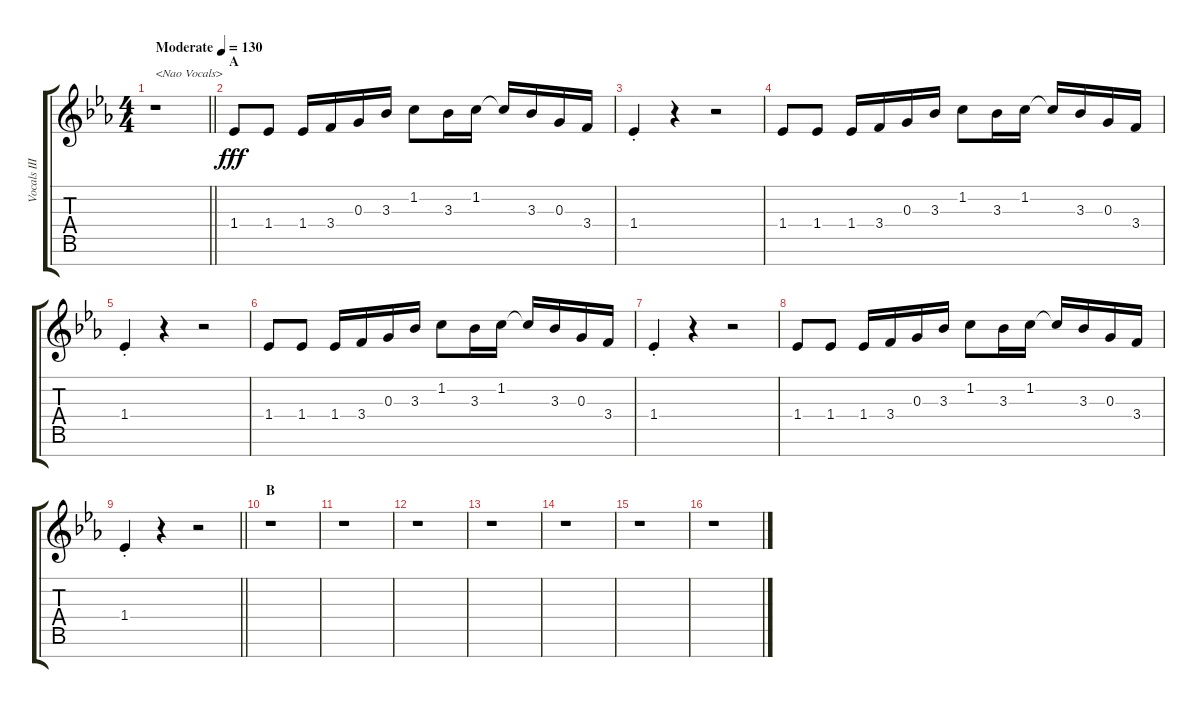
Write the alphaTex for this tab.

\track ("Vocals III" "Vocals III") {instrument voiceoohs}
\staff {score tabs}
\tuning (E5 B4 G4 D4 A3 E3 B2) {hide}
\ts (4 4)
\tempo (130 "Moderate")
\clef g2
\barLineRight lightlight
\ks eb
r.1{txt "<Nao Vocals>" dy fff instrument voiceoohs} |
\section ("" "A")
1.4.8 1.4.8 1.4.16 3.4.16 0.3.16 3.3.16 1.2.8 3.3.16 1.2.16 1.2{t}.16 3.3.16 0.3.16 3.4.16 |
1.4{st}.4 r.4 r.2 |
1.4.8 1.4.8 1.4.16 3.4.16 0.3.16 3.3.16 1.2.8 3.3.16 1.2.16 1.2{t}.16 3.3.16 0.3.16 3.4.16 |
1.4{st}.4 r.4 r.2 |
1.4.8 1.4.8 1.4.16 3.4.16 0.3.16 3.3.16 1.2.8 3.3.16 1.2.16 1.2{t}.16 3.3.16 0.3.16 3.4.16 |
1.4{st}.4 r.4 r.2 |
1.4.8 1.4.8 1.4.16 3.4.16 0.3.16 3.3.16 1.2.8 3.3.16 1.2.16 1.2{t}.16 3.3.16 0.3.16 3.4.16 |
\barLineRight lightlight
1.4{st}.4 r.4 r.2 |
\section ("" "B")
r.1 |
r.1 |
r.1 |
r.1 |
r.1 |
r.1 |
r.1
